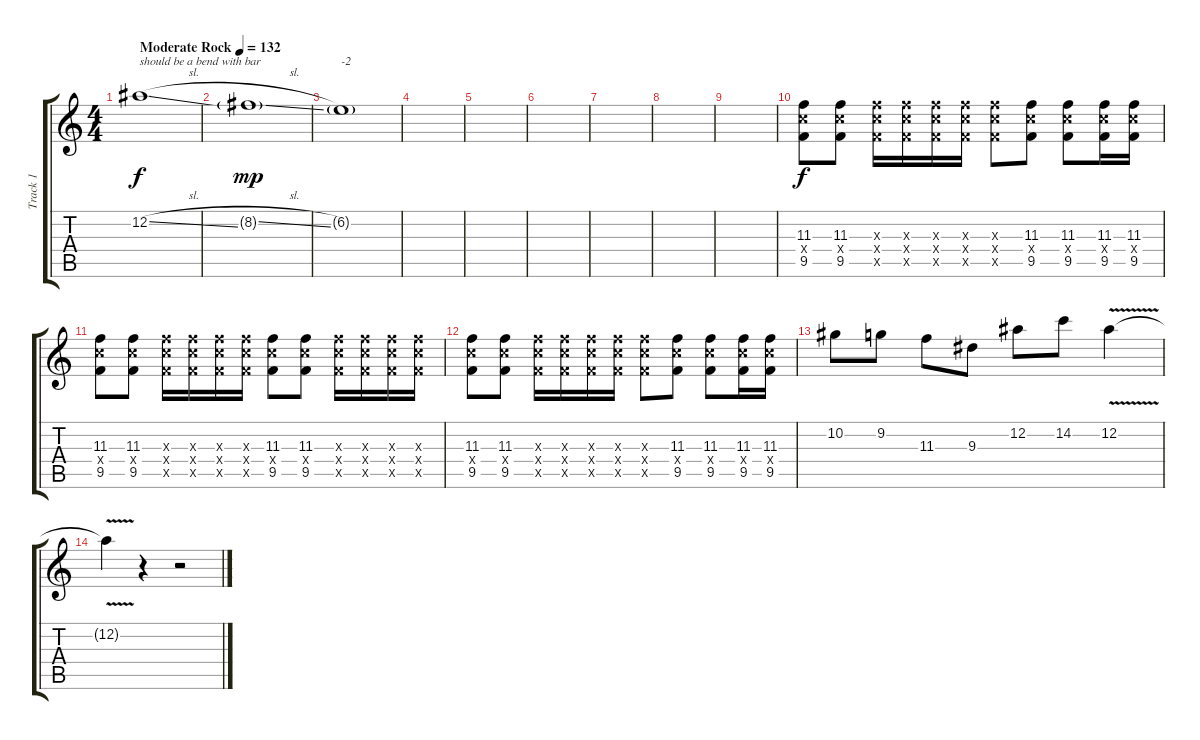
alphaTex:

\track ("Track 1" "Track 1") {instrument distortionguitar}
\staff {score tabs}
\tuning (Eb4 Bb3 Gb3 Db3 Ab2 Eb2) {hide}
\ts (4 4)
\tempo (132 "Moderate Rock")
\clef g2
\ks c
12.2{sl}.1{txt "should be a bend with bar" dy f instrument distortionguitar} |
8.2{sl g}.1{dy mp} |
6.2{g}.1{txt "-2"} |
|
|
|
|
|
|
(11.3 11.4{x} 9.5).8{dy f} (11.3 11.4{x} 9.5).8 (11.3{x} 11.4{x} 9.5{x}).16 (11.3{x} 11.4{x} 9.5{x}).16 (11.3{x} 11.4{x} 9.5{x}).16 (11.3{x} 11.4{x} 9.5{x}).16 (11.3{x} 11.4{x} 9.5{x}).8 (11.3 11.4{x} 9.5).8 (11.3 11.4{x} 9.5).8 (11.3 11.4{x} 9.5).16 (11.3 11.4{x} 9.5).16 |
(11.3 11.4{x} 9.5).8 (11.3 11.4{x} 9.5).8 (11.3{x} 11.4{x} 9.5{x}).16 (11.3{x} 11.4{x} 9.5{x}).16 (11.3{x} 11.4{x} 9.5{x}).16 (11.3{x} 11.4{x} 9.5{x}).16 (11.3 11.4{x} 9.5).8 (11.3 11.4{x} 9.5).8 (11.3{x} 11.4{x} 9.5{x}).16 (11.3{x} 11.4{x} 9.5{x}).16 (11.3{x} 11.4{x} 9.5{x}).16 (11.3{x} 11.4{x} 9.5{x}).16 |
(11.3 11.4{x} 9.5).8 (11.3 11.4{x} 9.5).8 (11.3{x} 11.4{x} 9.5{x}).16 (11.3{x} 11.4{x} 9.5{x}).16 (11.3{x} 11.4{x} 9.5{x}).16 (11.3{x} 11.4{x} 9.5{x}).16 (11.3{x} 11.4{x} 9.5{x}).8 (11.3 11.4{x} 9.5).8 (11.3 11.4{x} 9.5).8 (11.3 11.4{x} 9.5).16 (11.3 11.4{x} 9.5).16 |
10.2.8 9.2.8 11.3.8 9.3.8 12.2.8 14.2.8 12.2{v}.4 |
12.2{v t}.4 r.4 r.2
